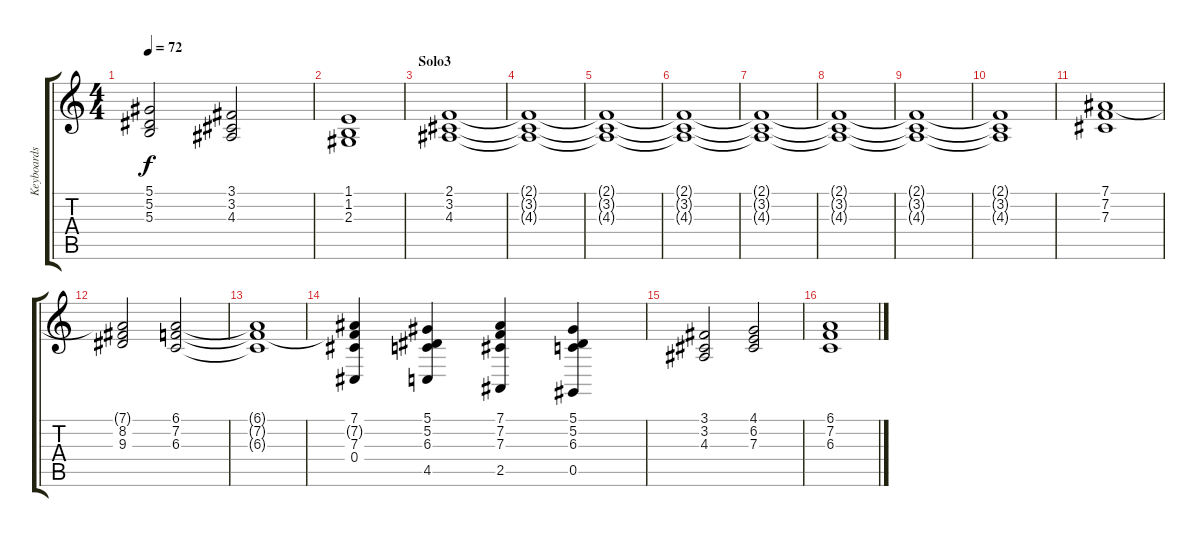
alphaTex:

\track ("Keyboards" "Keyboards") {instrument stringensemble1}
\staff {score tabs}
\tuning (Eb4 Bb3 Gb3 Db3 Ab2 Eb2) {hide}
\ts (4 4)
\tempo 72
\clef g2
\ks c
(5.1{t} 5.2{t} 5.3{t}).2{dy f} (3.1 3.2 4.3).2 |
(1.1 1.2 2.3).1 |
\section ("" "Solo3")
(2.1 3.2 4.3).1 |
(2.1{t} 3.2{t} 4.3{t}).1 |
(2.1{t} 3.2{t} 4.3{t}).1 |
(2.1{t} 3.2{t} 4.3{t}).1 |
(2.1{t} 3.2{t} 4.3{t}).1 |
(2.1{t} 3.2{t} 4.3{t}).1 |
(2.1{t} 3.2{t} 4.3{t}).1 |
(2.1{t} 3.2{t} 4.3{t}).1 |
\section ("" "")
(7.1 7.2 7.3).1 |
(7.1{t} 8.2 9.3).2 (6.1 7.2 6.3).2 |
(6.1{t} 7.2{t} 6.3{t}).1 |
(7.1 7.2{t} 7.3 0.4).4 (5.1 5.2 6.3 4.5).4 (7.1 7.2 7.3 2.5).4 (5.1 5.2 6.3 0.5).4 |
(3.1 3.2 4.3).2 (4.1 6.2 7.3).2 |
(6.1 7.2 6.3).1
